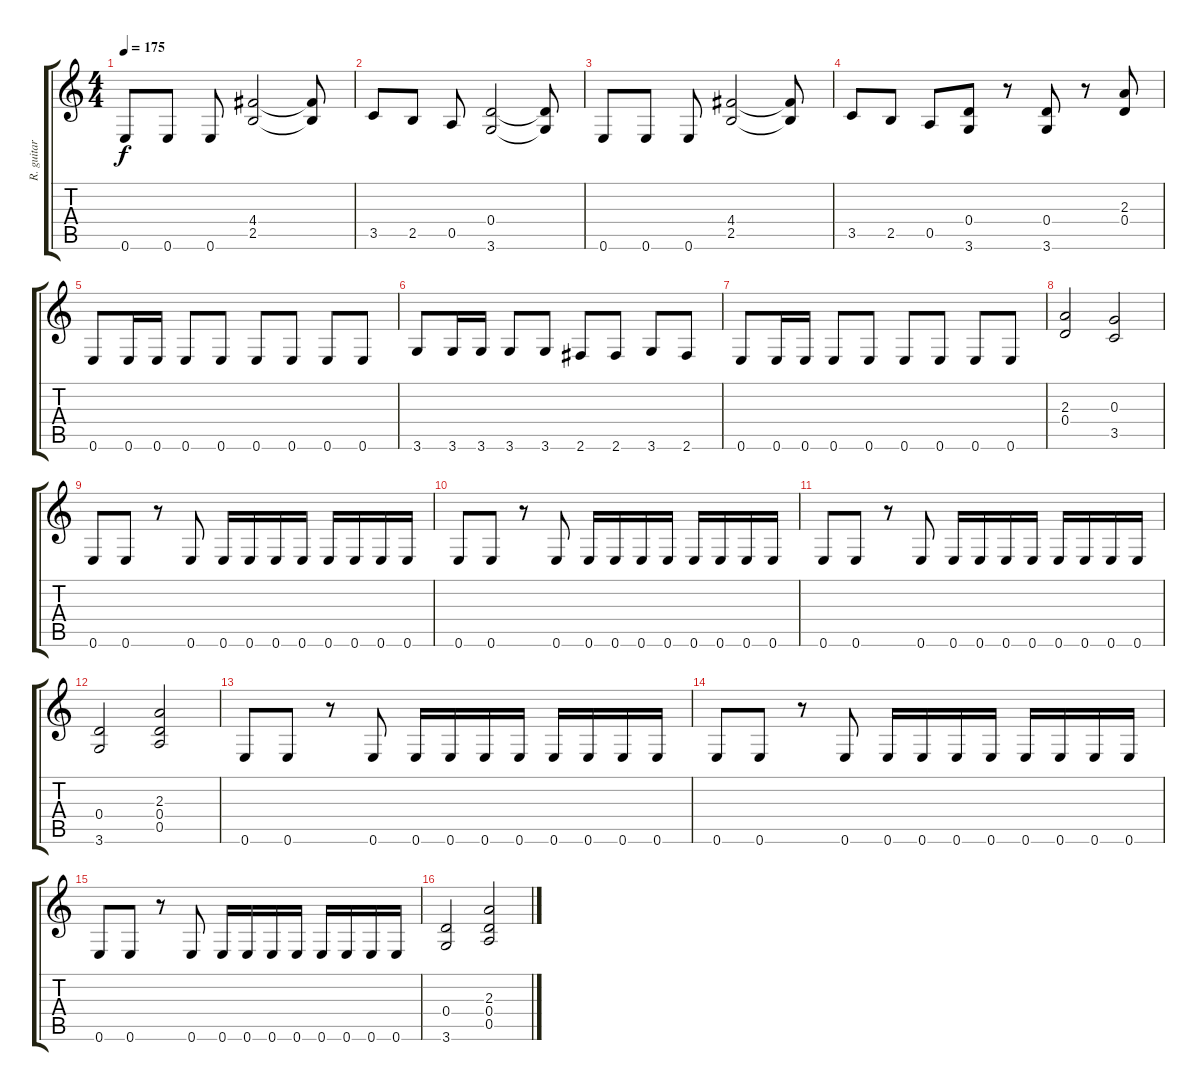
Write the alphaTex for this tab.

\track ("R. guitar" "R. guitar") {instrument overdrivenguitar}
\staff {score tabs}
\tuning (E4 B3 G3 D3 A2 E2) {hide}
\ts (4 4)
\tempo 175
\clef g2
\ks c
0.6.8{dy f} 0.6.8 0.6.8 (4.4 2.5).2 (4.4{t} 2.5{t}).8 |
3.5.8 2.5.8 0.5.8 (0.4 3.6).2 (0.4{t} 3.6{t}).8 |
0.6.8 0.6.8 0.6.8 (4.4 2.5).2 (4.4{t} 2.5{t}).8 |
3.5.8 2.5.8 0.5.8 (0.4 3.6).8 r.8 (0.4 3.6).8 r.8 (2.3 0.4).8 |
0.6.8 0.6.16 0.6.16 0.6.8 0.6.8 0.6.8 0.6.8 0.6.8 0.6.8 |
3.6.8 3.6.16 3.6.16 3.6.8 3.6.8 2.6.8 2.6.8 3.6.8 2.6.8 |
0.6.8 0.6.16 0.6.16 0.6.8 0.6.8 0.6.8 0.6.8 0.6.8 0.6.8 |
(2.3 0.4).2 (0.3 3.5).2 |
0.6.8 0.6.8 r.8 0.6.8 0.6.16 0.6.16 0.6.16 0.6.16 0.6.16 0.6.16 0.6.16 0.6.16 |
0.6.8 0.6.8 r.8 0.6.8 0.6.16 0.6.16 0.6.16 0.6.16 0.6.16 0.6.16 0.6.16 0.6.16 |
0.6.8 0.6.8 r.8 0.6.8 0.6.16 0.6.16 0.6.16 0.6.16 0.6.16 0.6.16 0.6.16 0.6.16 |
(0.4 3.6).2 (2.3 0.4 0.5).2 |
0.6.8 0.6.8 r.8 0.6.8 0.6.16 0.6.16 0.6.16 0.6.16 0.6.16 0.6.16 0.6.16 0.6.16 |
0.6.8 0.6.8 r.8 0.6.8 0.6.16 0.6.16 0.6.16 0.6.16 0.6.16 0.6.16 0.6.16 0.6.16 |
0.6.8 0.6.8 r.8 0.6.8 0.6.16 0.6.16 0.6.16 0.6.16 0.6.16 0.6.16 0.6.16 0.6.16 |
(0.4 3.6).2 (2.3 0.4 0.5).2
